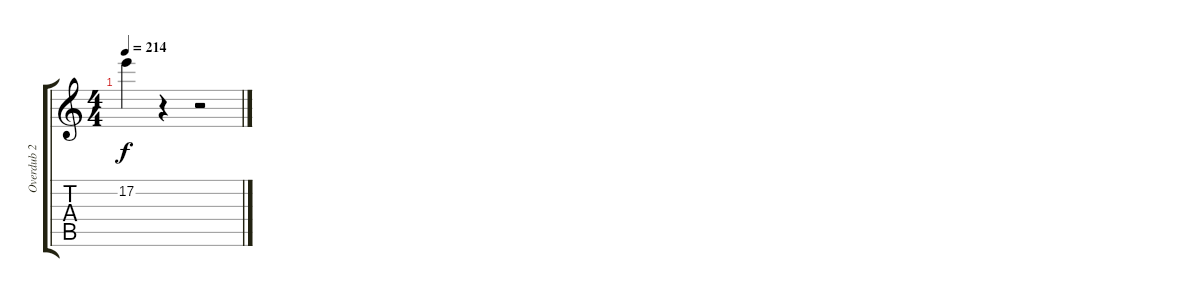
\track ("Overdub 2" "Overdub 2") {instrument distortionguitar}
\staff {score tabs}
\tuning (E4 B3 G3 D3 A2 E2) {hide}
\ts (4 4)
\tempo 214
\clef g2
\ks c
17.2.4{dy f} r.4 r.2
